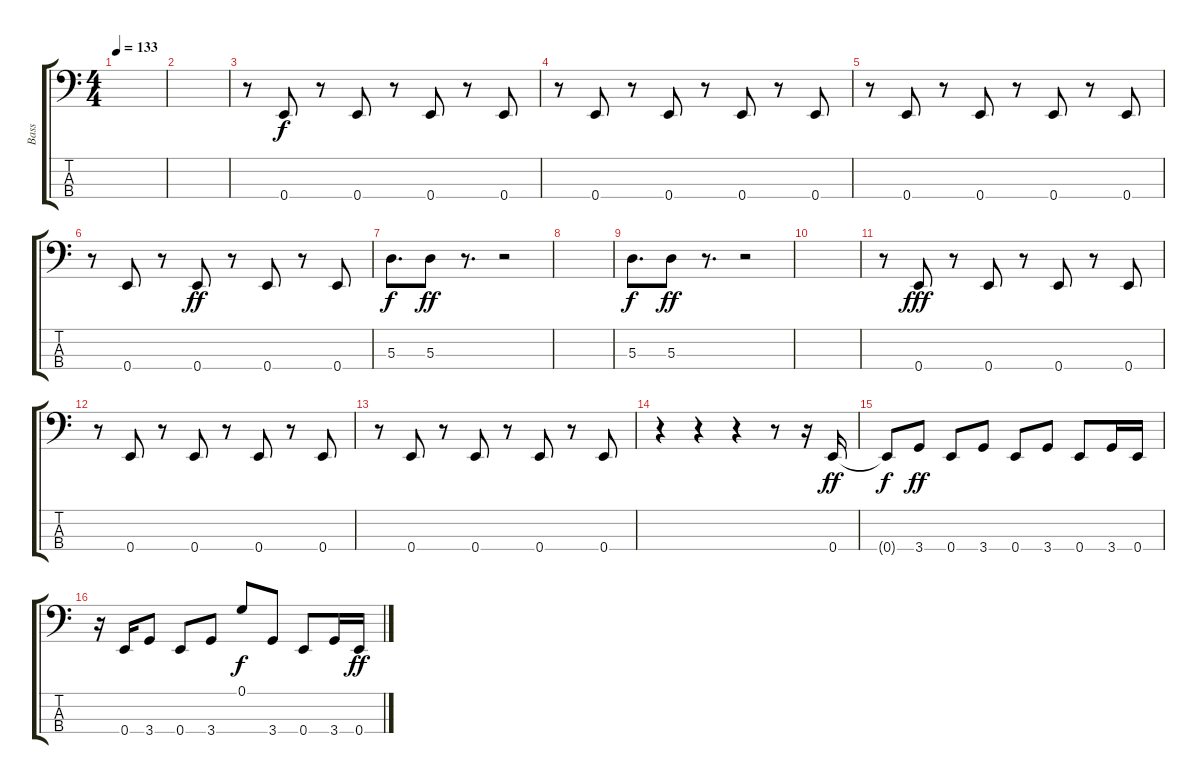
\track ("Bass" "Bass") {instrument electricbassfinger}
\staff {score tabs}
\tuning (G2 D2 A1 E1) {hide}
\ts (4 4)
\tempo 133
\clef f4
\ks c
|
|
r.8 0.4.8 r.8 0.4.8 r.8 0.4.8 r.8 0.4.8 |
r.8 0.4.8 r.8 0.4.8 r.8 0.4.8 r.8 0.4.8 |
r.8 0.4.8 r.8 0.4.8 r.8 0.4.8 r.8 0.4.8 |
r.8 0.4.8{dy f} r.8 0.4.8{dy ff} r.8 0.4.8 r.8 0.4.8 |
5.3.8{d dy f} 5.3.8{dy ff} r.8{d} r.2 |
|
5.3.8{d dy f} 5.3.8{dy ff} r.8{d} r.2 |
|
r.8 0.4.8{dy fff} r.8 0.4.8 r.8 0.4.8 r.8 0.4.8 |
r.8 0.4.8 r.8 0.4.8 r.8 0.4.8 r.8 0.4.8 |
r.8 0.4.8 r.8 0.4.8 r.8 0.4.8 r.8 0.4.8 |
r.4 r.4 r.4 r.8 r.16 0.4.16{dy ff} |
0.4{t}.8{dy f} 3.4.8{dy ff} 0.4.8 3.4.8 0.4.8 3.4.8 0.4.8 3.4.16 0.4.16 |
r.16 0.4.16 3.4.8 0.4.8 3.4.8 0.1.8{dy f} 3.4.8 0.4.8 3.4.16 0.4.16{dy ff}
